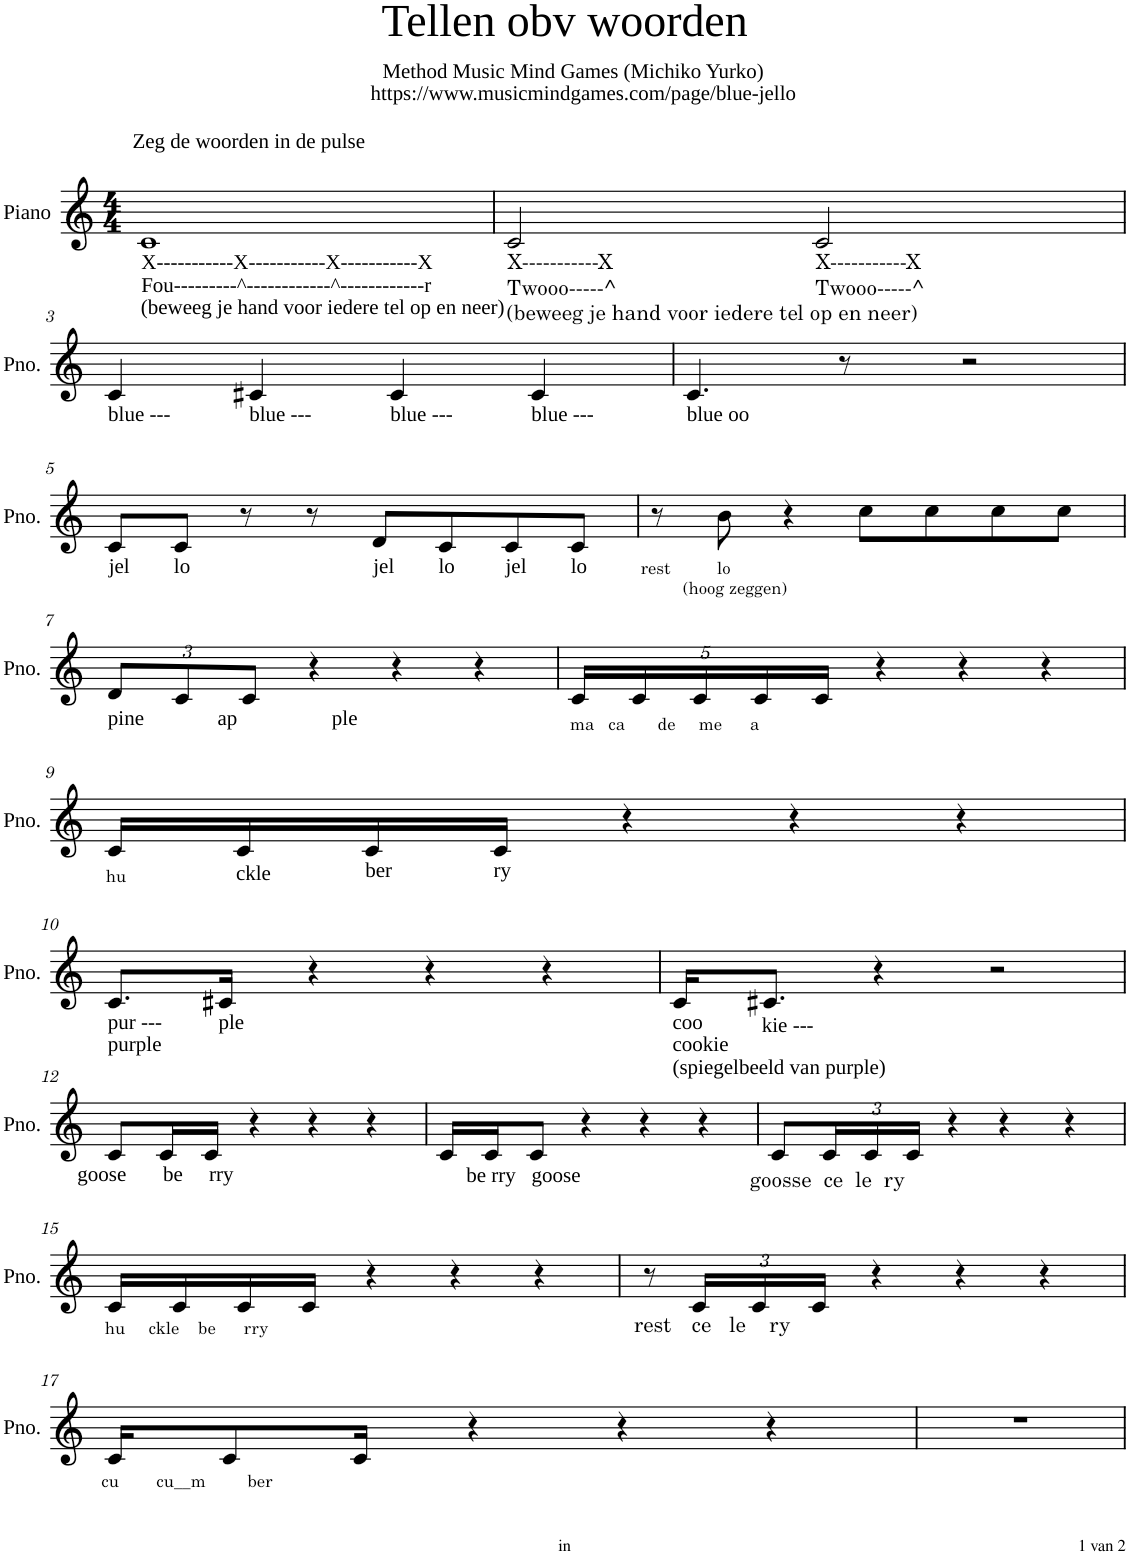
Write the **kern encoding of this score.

**kern
*part1
*staff1
*I"Piano
*I'Pno.
*clefG2
*k[]
*M4/4
=1
!LO:TX:b:t=X-----------X-----------X-----------X
!LO:TX:b:t=Fou---------^------------^------------r
!LO:TX:b:t=(beweeg je hand voor iedere tel op en neer)
1c
=2
!LO:TX:b:t=X-----------X
!LO:TX:b:t=Twooo-----^
!LO:TX:b:t=(beweeg je hand voor iedere tel op en neer)
2c/
!LO:TX:b:t=X-----------X
!LO:TX:b:t=Twooo-----^
2c/
!!LO:LB:g=z
=3
!LO:TX:b:t=blue ---
!LO:TX:a:t=Zeg de woorden in de pulse
4c/
!LO:TX:b:t=blue ---
4c#X/
!LO:TX:b:t=blue ---
4c#/
!LO:TX:b:t=blue ---
4c#/
=4
!LO:TX:b:t=blue oo
4.c/
8r
2r
!!LO:LB:g=z
=5
!LO:TX:b:t=jel
8c/L
!LO:TX:b:t=lo
8c/J
8r
8r
!LO:TX:b:t=jel
8d/L
!LO:TX:b:t=lo
8c/
!LO:TX:b:t=jel
8c/
!LO:TX:b:t=lo
8c/J
=6
!LO:TX:b:t=rest          lo
!LO:TX:b:t=(hoog zeggen)
8r
8b\
4r
8cc\L
8cc\
8cc\
8cc\J
!!LO:LB:g=z
=7
*Xbrackettup
!LO:TX:b:t=pine              ap                  ple
12d/L
12c/
12c/J
4r
4r
4r
=8
!LO:TX:b:t=ma   ca       de     me      a
20c/LL
20c/
20c/
20c/
20c/JJ
4r
4r
4r
!!LO:LB:g=z
=9
!LO:TX:b:t=hu
16c/LL
!LO:TX:b:t=ckle
16c/
!LO:TX:b:t=ber
16c/
!LO:TX:b:t=ry
16c/JJ
4r
4r
4r
!!LO:LB:g=z
=10
!LO:TX:b:t=pur ---
!LO:TX:b:t=purple
8.c/L
!LO:TX:b:t=ple
16c#X/Jk
4r
4r
4r
=11
!LO:TX:b:t=coo
!LO:TX:b:t=cookie
!LO:TX:b:t=(spiegelbeeld van purple)
16c/KL
!LO:TX:b:t=kie ---
8.c#X/J
4r
2r
!!LO:LB:g=z
=12
8c/L
!LO:TX:b:t=goose       be     rry
16c/L
16c/JJ
4r
4r
4r
=13
16c/LL
16c/J
!LO:TX:b:t=be rry   goose
8c/J
4r
4r
4r
=14
!LO:TX:b:t=goosse  ce  le  ry
8c/L
24c/L
24c/
24c/JJ
4r
4r
4r
!!LO:LB:g=z
=15
!LO:TX:b:t=hu     ckle    be      rry
16c/LL
16c/
16c/
16c/JJ
4r
4r
4r
=16
!LO:TX:b:t=rest
8r
!LO:TX:b:t=ce   le    ry
24c/LL
24c/
24c/JJ
4r
4r
4r
!!LO:LB:g=z
=17
!LO:TX:b:t=cu        cu__m         ber
16c/KL
8c/
16c/Jk
4r
4r
4r
=18
1r
=
*-
